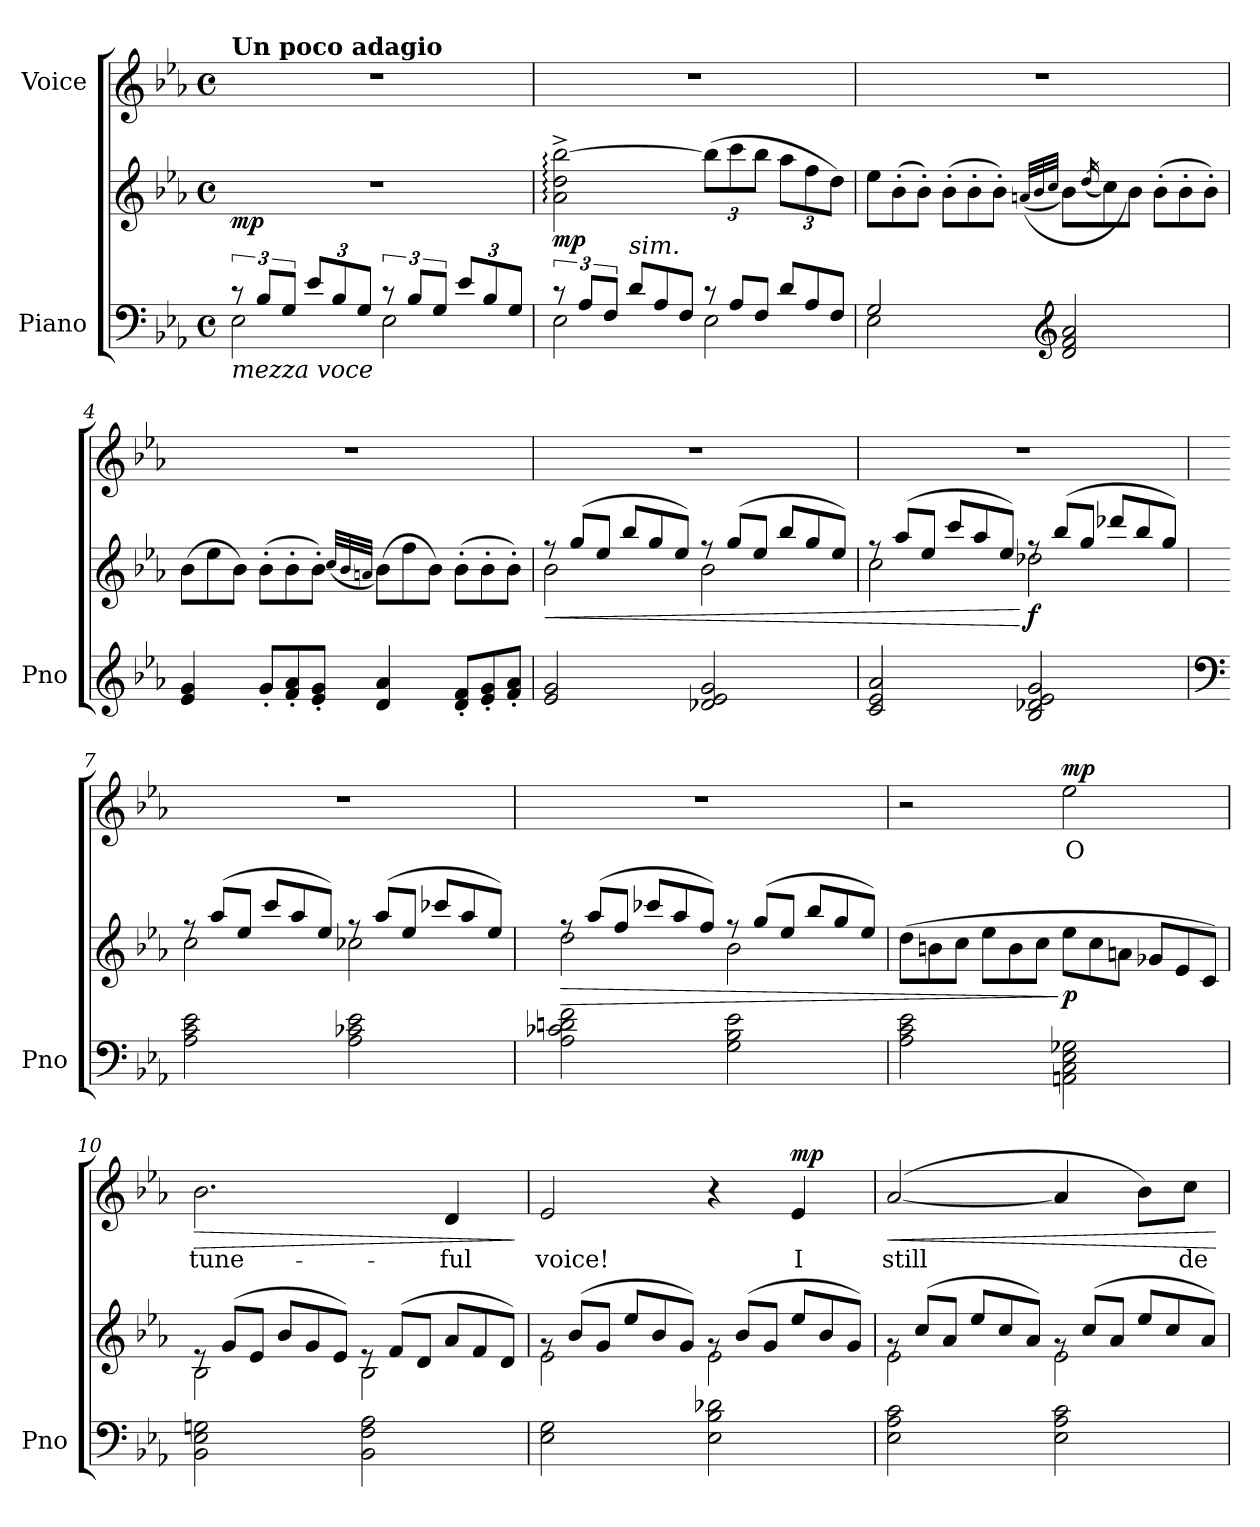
**kern	**kern	**dynam	**kern	**text	**dynam
*part2	*part2	*part2	*part1	*part1	*part1
*staff3	*staff2	*staff2/3	*staff1	*staff1	*staff1
*I"Piano	*	*	*I"Voice	*	*
*I'Pno	*	*	*	*	*
*clefF4	*clefG2	*	*clefG2	*	*
*k[b-e-a-]	*k[b-e-a-]	*	*k[b-e-a-]	*	*
*M4/4	*M4/4	*	*M4/4	*	*
*met(c)	*met(c)	*	*met(c)	*	*
=1	=1	=1	=1	=1	=1
*^	*	*	*	*	*
!	!	!	!	!LO:TX:a:B:t=Un poco adagio	!	!
!LO:TX:b:i:t=mezza voce	!	!	!	!	!	!
!	!	!	!LO:DY:b	!	!	!
12r	2E-\	1r	mp	1r	.	.
12B-/L	.	.	.	.	.	.
12G/J	.	.	.	.	.	.
*Xbrackettup	*	*	*	*	*	*
12e-/L	.	.	.	.	.	.
12B-/	.	.	.	.	.	.
12G/J	.	.	.	.	.	.
*brackettup	*	*	*	*	*	*
12r	2E-\	.	.	.	.	.
12B-/L	.	.	.	.	.	.
12G/J	.	.	.	.	.	.
*Xbrackettup	*	*	*	*	*	*
12e-/L	.	.	.	.	.	.
12B-/	.	.	.	.	.	.
12G/J	.	.	.	.	.	.
=2	=2	=2	=2	=2	=2	=2
*brackettup	*	*	*	*	*	*
!	!	!	!LO:DY:b	!	!	!
12r	2E-\	2a-\:^ 2dd\:^ [2bb-\:^	mp	1r	.	.
12A-/L	.	.	.	.	.	.
12F/J	.	.	.	.	.	.
*Xtuplet	*	*	*	*	*	*
!LO:TX:a:i:t=sim.	!	!	!	!	!	!
12d/L	.	.	.	.	.	.
12A-/	.	.	.	.	.	.
12F/J	.	.	.	.	.	.
*	*	*Xbrackettup	*	*	*	*
12r	2E-\	(>12bb-\L]	.	.	.	.
12A-/L	.	12ccc\	.	.	.	.
12F/J	.	12bb-\J	.	.	.	.
12d/L	.	12aa-\L	.	.	.	.
12A-/	.	12ff\	.	.	.	.
12F/J	.	12dd\J)	.	.	.	.
!!LO:LB:g=z
=3	=3	=3	=3	=3	=3	=3
*	*	*Xtuplet	*	*	*	*
2G/	2E-\	12ee-\L	.	1r	.	.
.	.	(>12b-'\	.	.	.	.
.	.	12b-'\J)	.	.	.	.
.	.	(>12b-'\L	.	.	.	.
.	.	12b-'\	.	.	.	.
.	.	12b-'\J)	.	.	.	.
*clefG2	*	*	*	*	*	*
.	.	(<(>32qan/LLL	.	.	.	.
.	.	32qb-/	.	.	.	.
.	.	32qcc/JJJ	.	.	.	.
2d/ 2f/ 2a-/	2ryy	12b-\L)	.	.	.	.
.	.	(<16qdd/	.	.	.	.
.	.	12cc\)	.	.	.	.
.	.	12b-\J)	.	.	.	.
.	.	(>12b-'\L	.	.	.	.
.	.	12b-'\	.	.	.	.
.	.	12b-'\J)	.	.	.	.
*v	*v	*	*	*	*	*
=4	=4	=4	=4	=4	=4
4e-/ 4g/	(>12b-\L	.	1r	.	.
.	12ee-\	.	.	.	.
.	12b-\J)	.	.	.	.
12g'/L	(>12b-'\L	.	.	.	.
12f/' 12a-/'	12b-'\	.	.	.	.
12e-/' 12g/'J	12b-'\J)	.	.	.	.
.	(<32qcc/LLL	.	.	.	.
.	32qb-/	.	.	.	.
.	32qan/JJJ	.	.	.	.
4d/ 4a-/	(>12b-\L)	.	.	.	.
.	12ff\	.	.	.	.
.	12b-\J)	.	.	.	.
12d/' 12f/'L	(>12b-'\L	.	.	.	.
12e-/' 12g/'	12b-'\	.	.	.	.
12f/' 12a-/'J	12b-'\J)	.	.	.	.
=5	=5	=5	=5	=5	=5
!	!	!LO:HP:b	!	!	!
*	*^	*	*	*	*
2e-/ 2g/	12rff	2b-\	<	1r	.	.
.	(>12gg/L	.	.	.	.	.
.	12ee-/J	.	.	.	.	.
.	12bb-/L	.	.	.	.	.
.	12gg/	.	.	.	.	.
.	12ee-/J)	.	.	.	.	.
2d-X/ 2e-/ 2g/	12rff	2b-\	.	.	.	.
.	(>12gg/L	.	.	.	.	.
.	12ee-/J	.	.	.	.	.
.	12bb-/L	.	.	.	.	.
.	12gg/	.	.	.	.	.
.	12ee-/J)	.	.	.	.	.
!!LO:LB:g=z
=6	=6	=6	=6	=6	=6	=6
2c/ 2e-/ 2a-/	12rff	2cc\	.	1r	.	.
.	(>12aa-/L	.	.	.	.	.
.	12ee-/J	.	.	.	.	.
.	12ccc/L	.	.	.	.	.
.	12aa-/	.	.	.	.	.
.	12ee-/J)	.	.	.	.	.
!	!	!	!LO:DY:n=1:b	!	!	!
2B-/ 2d-X/ 2e-/ 2g/	12rff	2dd-X\	[ f	.	.	.
.	(>12bb-/L	.	.	.	.	.
.	12gg/J	.	.	.	.	.
.	12ddd-X/L	.	.	.	.	.
.	12bb-/	.	.	.	.	.
.	12gg/J)	.	.	.	.	.
=7	=7	=7	=7	=7	=7	=7
*clefF4	*	*	*	*	*	*
2A-\ 2c\ 2e-\	12rff	2cc\	.	1r	.	.
.	(>12aa-/L	.	.	.	.	.
.	12ee-/J	.	.	.	.	.
.	12ccc/L	.	.	.	.	.
.	12aa-/	.	.	.	.	.
.	12ee-/J)	.	.	.	.	.
2A-\ 2c-X\ 2e-\	12rff	2cc-X\	.	.	.	.
.	(>12aa-/L	.	.	.	.	.
.	12ee-/J	.	.	.	.	.
.	12ccc-X/L	.	.	.	.	.
.	12aa-/	.	.	.	.	.
.	12ee-/J)	.	.	.	.	.
=8	=8	=8	=8	=8	=8	=8
!	!	!	!LO:HP:b	!	!	!
2A-\ 2c-X\ 2dn\ 2f\	12rff	2dd\	>	1r	.	.
.	(>12aa-/L	.	.	.	.	.
.	12ff/J	.	.	.	.	.
.	12ccc-X/L	.	.	.	.	.
.	12aa-/	.	.	.	.	.
.	12ff/J)	.	.	.	.	.
2G\ 2B-\ 2e-\	12rff	2b-\	.	.	.	.
.	(>12gg/L	.	.	.	.	.
.	12ee-/J	.	.	.	.	.
.	12bb-/L	.	.	.	.	.
.	12gg/	.	.	.	.	.
.	12ee-/J)	.	.	.	.	.
*	*v	*v	*	*	*	*
!!LO:PB:g=z
=9	=9	=9	=9	=9	=9
2A-\ 2c\ 2e-\	(>12dd\L	.	2r	.	.
.	12bn\	.	.	.	.
.	12cc\J	.	.	.	.
.	12ee-\L	.	.	.	.
.	12b\	.	.	.	.
.	12cc\J	.	.	.	.
!	!	!LO:DY:n=1:b	!	!LO:LY:b	!LO:DY:a
2AAn\ 2C\ 2E-\ 2G-X\	12ee-\L	] p	2ee-\	O	mp
.	12cc\	.	.	.	.
.	12an\J	.	.	.	.
.	12g-X/L	.	.	.	.
.	12e-/	.	.	.	.
.	12c/J)	.	.	.	.
=10	=10	=10	=10	=10	=10
*	*^	*	*	*	*
!	!	!	!	!	!LO:LY:b	!LO:HP:b
2BB-\ 2E-\ 2Gn\	12re	2B-\	.	2.b-\	tune-	>
.	(>12g/L	.	.	.	.	.
.	12e-/J	.	.	.	.	.
.	12b-/L	.	.	.	.	.
.	12g/	.	.	.	.	.
.	12e-/J)	.	.	.	.	.
2BB-\ 2F\ 2A-\	12re	2B-\	.	.	.	.
.	(>12f/L	.	.	.	.	.
.	12d/J	.	.	.	.	.
!	!	!	!	!	!LO:LY:b	!
.	12a-/L	.	.	4d/	-ful	.
.	12f/	.	.	.	.	.
.	12d/J)	.	.	.	.	.
*	*v	*v	*	*	*	*
.	.	.	.	.	]
=11	=11	=11	=11	=11	=11
*	*^	*	*	*	*
!	!	!	!	!	!LO:LY:b	!
2E-\ 2G\	12rg	2e-\	.	2e-/	voice!	.
.	(>12b-/L	.	.	.	.	.
.	12g/J	.	.	.	.	.
.	12ee-/L	.	.	.	.	.
.	12b-/	.	.	.	.	.
.	12g/J)	.	.	.	.	.
2E-\ 2B-\ 2d-X\	12rg	2e-\	.	4r	.	.
.	(>12b-/L	.	.	.	.	.
.	12g/J	.	.	.	.	.
!	!	!	!	!	!LO:LY:b	!LO:DY:a
.	12ee-/L	.	.	4e-/	I	mp
.	12b-/	.	.	.	.	.
.	12g/J)	.	.	.	.	.
!!LO:LB:g=z
=12	=12	=12	=12	=12	=12	=12
!	!	!	!	!	!LO:LY:b	!LO:HP:b
2E-\ 2A-\ 2c\	12rg	2e-\	.	(>[2a-/	still	<
.	(>12cc/L	.	.	.	.	.
.	12a-/J	.	.	.	.	.
.	12ee-/L	.	.	.	.	.
.	12cc/	.	.	.	.	.
.	12a-/J)	.	.	.	.	.
2E-\ 2A-\ 2c\	12rg	2e-\	.	4a-/]	.	.
.	(>12cc/L	.	.	.	.	.
.	12a-/J	.	.	.	.	.
.	12ee-/L	.	.	8b-\L)	.	.
.	12cc/	.	.	.	.	.
!	!	!	!	!	!LO:LY:b	!
.	.	.	.	8cc\J	de-	.
.	12a-/J)	.	.	.	.	.
*	*v	*v	*	*	*	*
.	.	.	.	.	[
=	=	=	=	=	=
*-	*-	*-	*-	*-	*-
